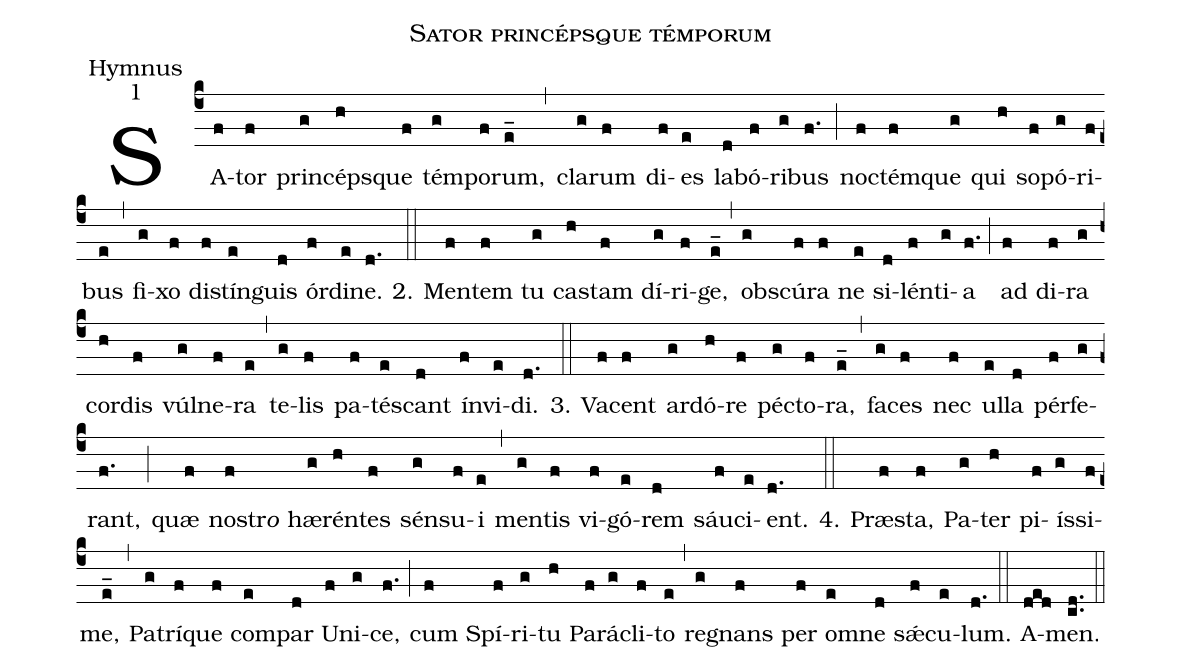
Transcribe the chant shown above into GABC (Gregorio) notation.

name:Sator princépsque témporum;
office-part:Hymnus;
mode:1;
%%
(c4)SA(f)tor(f) prin(g)céps(h)que(f) tém(g)po(f)rum,(e_) (,)
cla(g)rum(f) di(f)es(e) la(d)bó(f)ri(g)bus(f.) (;)
noc(f)tém(f)que(g) qui(h) so(f)pó(g)ri(f)bus(e) (,)
fi(g)xo(f) di(f)stín(e)guis(d) ór(f)di(e)ne.(d.) (::)
2. Men(f)tem(f) tu(g) cas(h)tam(f) dí(g)ri(f)ge,(e_) (,)
obs(g)cú(f)ra(f) ne(e) si(d)lén(f)ti(g)a(f.) (;)
ad(f) di(f)ra(g) cor(h)dis(f) vúl(g)ne(f)ra(e) (,)
te(g)lis(f) pa(f)tés(e)cant(d) ín(f)vi(e)di.(d.) (::)

3. Va(f)cent(f) ar(g)dó(h)re(f) péc(g)to(f)ra,(e_) (,)
fa(g)ces(f) nec(f) ul(e)la(d) pér(f)fe(g)rant,(f.) (;)
quæ(f) nostr<i>o</i>(f) hæ(g)rén(h)tes(f) sén(g)su(f)i(e) (,)
men(g)tis(f) vi(f)gó(e)rem(d) sáu(f)ci(e)ent.(d.) (::)

4. Præ(f)sta,(f) Pa(g)ter(h) pi(f)ís(g)si(f)me,(e_) (,)
Pa(g)trí(f)que(f) com(e)par(d) U(f)ni(g)ce,(f.) (;)
cum(f) Spí(f)ri(g)tu(h) Pa(f)rá(g)cli(f)to(e) (,)
re(g)gnans(f) per(f) om(e)ne(d) sǽ(f)cu(e)lum.(d.) (::)

A(ded)men.(cd..) (::)
